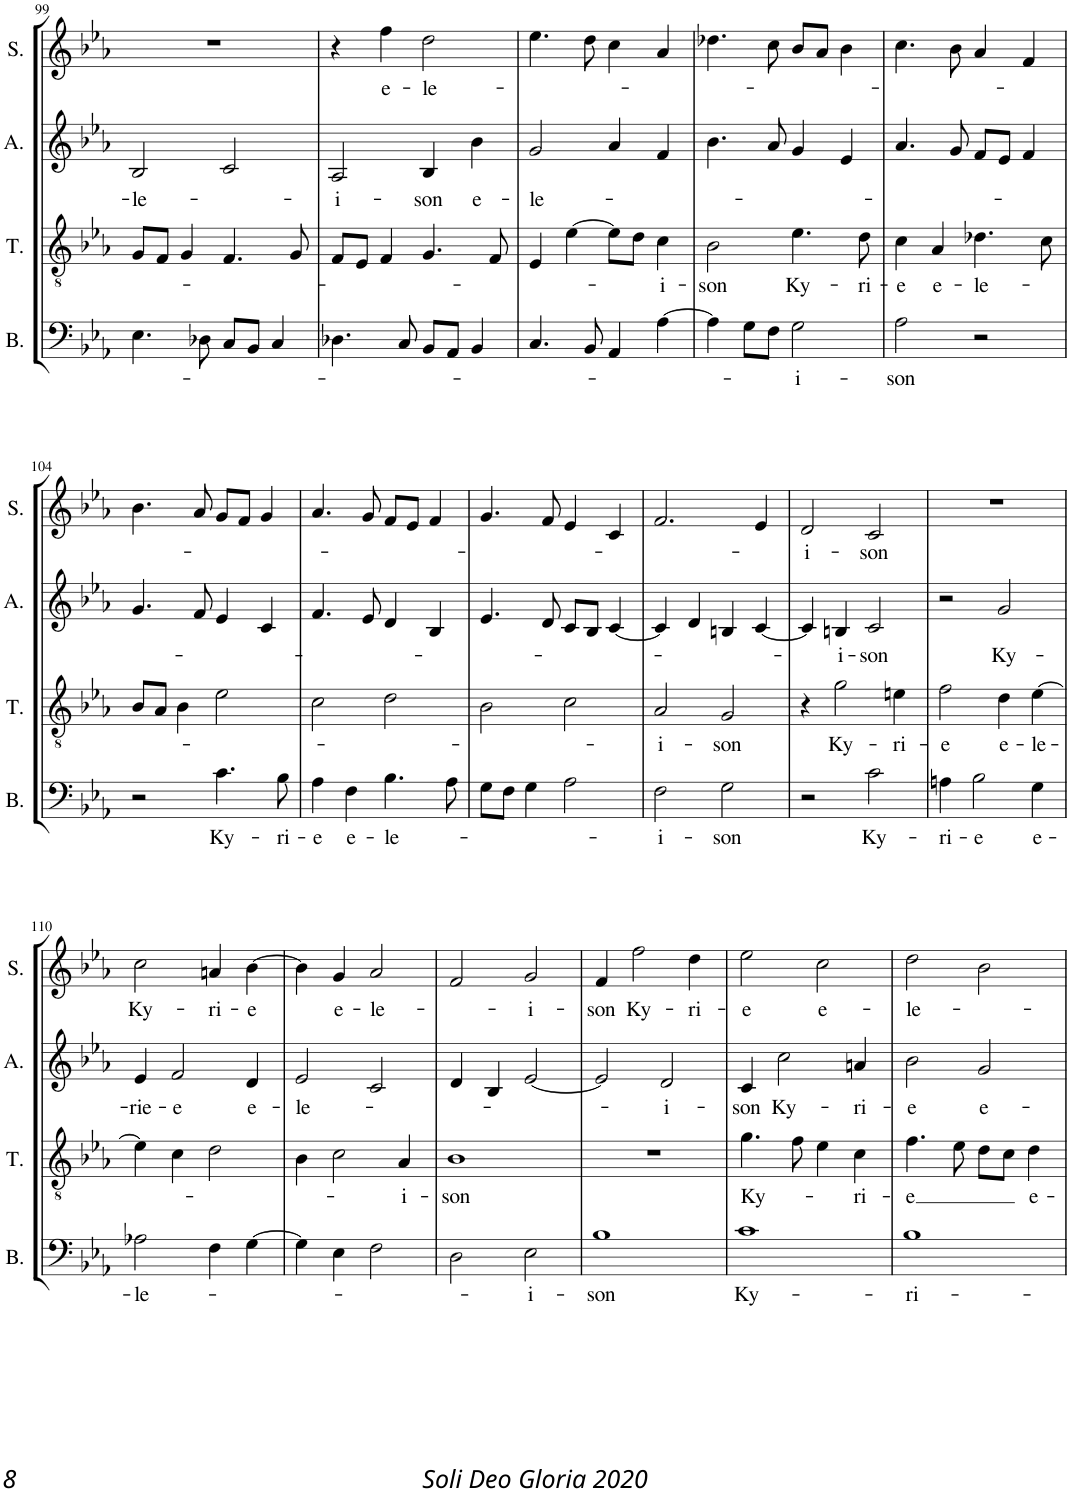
**kern	**text	**kern	**text	**kern	**text	**kern	**text
*part4	*part4	*part3	*part3	*part2	*part2	*part1	*part1
*staff4	*staff4	*staff3	*staff3	*staff2	*staff2	*staff1	*staff1
*I"BASS	*	*I"TENOR	*	*I"ALTO	*	*I"SOPRANO	*
*I'B.	*	*I'T.	*	*I'A.	*	*I'S.	*
!!LO:PB:g=z
*clefF4	*	*clefGv2	*	*clefG2	*	*clefG2	*
*	*	*Trd7c12	*	*	*	*	*
*k[b-e-a-]	*	*k[b-e-a-]	*	*k[b-e-a-]	*	*k[b-e-a-]	*
*E-:	*	*E-:	*	*E-:	*	*E-:	*
*M2/2	*	*M2/2	*	*M2/2	*	*M2/2	*
*met(c|)	*	*met(c|)	*	*met(c|)	*	*met(c|)	*
=99	=99	=99	=99	=99	=99	=99	=99
!	!	!	!	!	!LO:LY:b	!	!
4.E-\	.	8G/L	.	2B-/	-le-	1r	.
.	.	8F/J	.	.	.	.	.
.	.	4G/	.	.	.	.	.
8D-X\	.	.	.	.	.	.	.
8C/L	.	4.F/	.	2c/	.	.	.
8BB-/J	.	.	.	.	.	.	.
4C/	.	.	.	.	.	.	.
.	.	8G/	.	.	.	.	.
=100	=100	=100	=100	=100	=100	=100	=100
!	!	!	!	!	!LO:LY:b	!	!
4.D-X\	.	8F/L	.	2A-/	-i-	4r	.
.	.	8E-/J	.	.	.	.	.
!	!	!	!	!	!	!	!LO:LY:b
.	.	4F/	.	.	.	4ff\	e-
8C/	.	.	.	.	.	.	.
!	!	!	!	!	!LO:LY:b	!	!LO:LY:b
8BB-/L	.	4.G/	.	4B-/	-son	2dd\	-le-
8AA-/J	.	.	.	.	.	.	.
!	!	!	!	!	!LO:LY:b	!	!
4BB-/	.	.	.	4b-\	e-	.	.
.	.	8F/	.	.	.	.	.
=101	=101	=101	=101	=101	=101	=101	=101
!	!	!	!	!	!LO:LY:b	!	!
4.C/	.	4E-/	.	2g/	-le-	4.ee-\	.
.	.	[4e-\	.	.	.	.	.
8BB-/	.	.	.	.	.	8dd\	.
4AA-/	.	8e-\L]	.	4a-/	.	4cc\	.
.	.	8d\J	.	.	.	.	.
!	!	!	!LO:LY:b	!	!	!	!
[4A-\	.	4c\	-i-	4f/	.	4a-/	.
=102	=102	=102	=102	=102	=102	=102	=102
!	!	!	!LO:LY:b	!	!	!	!
4A-\]	.	2B-\	-son	4.b-\	.	4.dd-X\	.
8G\L	.	.	.	.	.	.	.
8F\J	.	.	.	8a-/	.	8cc\	.
!	!LO:LY:b	!	!LO:LY:b	!	!	!	!
2G\	-i-	4.e-\	Ky-	4g/	.	8b-/L	.
.	.	.	.	.	.	8a-/J	.
.	.	.	.	4e-/	.	4b-\	.
!	!	!	!LO:LY:b	!	!	!	!
.	.	8d\	-ri-	.	.	.	.
=103	=103	=103	=103	=103	=103	=103	=103
!	!LO:LY:b	!	!LO:LY:b	!	!	!	!
2A-\	-son	4c\	-e	4.a-/	.	4.cc\	.
!	!	!	!LO:LY:b	!	!	!	!
.	.	4A-/	e-	.	.	.	.
.	.	.	.	8g/	.	8b-\	.
!	!	!	!LO:LY:b	!	!	!	!
2r	.	4.d-X\	-le-	8f/L	.	4a-/	.
.	.	.	.	8e-/J	.	.	.
.	.	.	.	4f/	.	4f/	.
.	.	8c\	.	.	.	.	.
!!LO:LB:g=z
=104	=104	=104	=104	=104	=104	=104	=104
2r	.	8B-/L	.	4.g/	.	4.b-\	.
.	.	8A-/J	.	.	.	.	.
.	.	4B-\	.	.	.	.	.
.	.	.	.	8f/	.	8a-/	.
!	!LO:LY:b	!	!	!	!	!	!
4.c\	Ky-	2e-\	.	4e-/	.	8g/L	.
.	.	.	.	.	.	8f/J	.
.	.	.	.	4c/	.	4g/	.
!	!LO:LY:b	!	!	!	!	!	!
8B-\	-ri-	.	.	.	.	.	.
=105	=105	=105	=105	=105	=105	=105	=105
!	!LO:LY:b	!	!	!	!	!	!
4A-\	-e	2c\	.	4.f/	.	4.a-/	.
!	!LO:LY:b	!	!	!	!	!	!
4F\	e-	.	.	.	.	.	.
.	.	.	.	8e-/	.	8g/	.
!	!LO:LY:b	!	!	!	!	!	!
4.B-\	-le-	2d\	.	4d/	.	8f/L	.
.	.	.	.	.	.	8e-/J	.
.	.	.	.	4B-/	.	4f/	.
8A-\	.	.	.	.	.	.	.
=106	=106	=106	=106	=106	=106	=106	=106
8G\L	.	2B-\	.	4.e-/	.	4.g/	.
8F\J	.	.	.	.	.	.	.
4G\	.	.	.	.	.	.	.
.	.	.	.	8d/	.	8f/	.
2A-\	.	2c\	.	8c/L	.	4e-/	.
.	.	.	.	8B-/J	.	.	.
.	.	.	.	[4c/	.	4c/	.
=107	=107	=107	=107	=107	=107	=107	=107
!	!LO:LY:b	!	!LO:LY:b	!	!	!	!
2F\	-i-	2A-/	-i-	4c/]	.	2.f/	.
.	.	.	.	4d/	.	.	.
!	!LO:LY:b	!	!LO:LY:b	!	!	!	!
2G\	-son	2G/	-son	4Bn/	.	.	.
.	.	.	.	[4c/	.	4e-/	.
=108	=108	=108	=108	=108	=108	=108	=108
!	!	!	!	!	!	!	!LO:LY:b
2r	.	4r	.	4c/]	.	2d/	-i-
!	!	!	!LO:LY:b	!	!LO:LY:b	!	!
.	.	2g\	Ky-	4Bn/	-i-	.	.
!	!LO:LY:b	!	!	!	!LO:LY:b	!	!LO:LY:b
2c\	Ky-	.	.	2c/	-son	2c/	-son
!	!	!	!LO:LY:b	!	!	!	!
.	.	4en\	-ri-	.	.	.	.
=109	=109	=109	=109	=109	=109	=109	=109
!	!LO:LY:b	!	!LO:LY:b	!	!	!	!
4An\	-ri-	2f\	-e	2r	.	1r	.
!	!LO:LY:b	!	!	!	!	!	!
2B-\	-e	.	.	.	.	.	.
!	!	!	!LO:LY:b	!	!LO:LY:b	!	!
.	.	4d\	e-	2g/	Ky-	.	.
!	!LO:LY:b	!	!LO:LY:b	!	!	!	!
4G\	e-	[4e-\	-le-	.	.	.	.
!!LO:LB:g=z
=110	=110	=110	=110	=110	=110	=110	=110
!	!LO:LY:b	!	!	!	!LO:LY:b	!	!LO:LY:b
2A-X\	-le-	4e-\]	.	4e-/	-rie-	2cc\	Ky-
!	!	!	!	!	!LO:LY:b	!	!
.	.	4c\	.	2f/	-e	.	.
!	!	!	!	!	!	!	!LO:LY:b
4F\	.	2d\	.	.	.	4an/	-ri-
!	!	!	!	!	!LO:LY:b	!	!LO:LY:b
[4G\	.	.	.	4d/	e-	[4b-\	-e
=111	=111	=111	=111	=111	=111	=111	=111
!	!	!	!	!	!LO:LY:b	!	!
4G\]	.	4B-\	.	2e-/	-le-	4b-\]	.
!	!	!	!	!	!	!	!LO:LY:b
4E-\	.	2c\	.	.	.	4g/	e-
!	!	!	!	!	!	!	!LO:LY:b
2F\	.	.	.	2c/	.	2a-/	-le-
!	!	!	!LO:LY:b	!	!	!	!
.	.	4A-/	-i-	.	.	.	.
=112	=112	=112	=112	=112	=112	=112	=112
!	!	!	!LO:LY:b	!	!	!	!
2D\	.	1B-	-son	4d/	.	2f/	.
.	.	.	.	4B-/	.	.	.
!	!LO:LY:b	!	!	!	!	!	!LO:LY:b
2E-\	-i-	.	.	[2e-/	.	2g/	-i-
=113	=113	=113	=113	=113	=113	=113	=113
!	!LO:LY:b	!	!	!	!	!	!LO:LY:b
1B-	-son	1r	.	2e-/]	.	4f/	-son
!	!	!	!	!	!	!	!LO:LY:b
.	.	.	.	.	.	2ff\	Ky-
!	!	!	!	!	!LO:LY:b	!	!
.	.	.	.	2d/	-i-	.	.
!	!	!	!	!	!	!	!LO:LY:b
.	.	.	.	.	.	4dd\	-ri-
=114	=114	=114	=114	=114	=114	=114	=114
!	!LO:LY:b	!	!LO:LY:b	!	!LO:LY:b	!	!LO:LY:b
1c	Ky-	4.g\	Ky-	4c/	-son	2ee-\	-e
!	!	!	!	!	!LO:LY:b	!	!
.	.	.	.	2cc\	Ky-	.	.
.	.	8f\	.	.	.	.	.
!	!	!	!	!	!	!	!LO:LY:b
.	.	4e-\	.	.	.	2cc\	e-
!	!	!	!LO:LY:b	!	!LO:LY:b	!	!
.	.	4c\	-ri-	4an/	-ri-	.	.
=115	=115	=115	=115	=115	=115	=115	=115
!	!LO:LY:b	!	!LO:LY:b	!	!LO:LY:b	!	!LO:LY:b
1B-	-ri-	4.f\	-e	2b-\	-e	2dd\	-le-
.	.	8e-\	.	.	.	.	.
!	!	!	!	!	!LO:LY:b	!	!
.	.	8d\L	.	2g/	e-	2b-\	.
.	.	8c\J	.	.	.	.	.
!	!	!	!LO:LY:b	!	!	!	!
.	.	4d\	e-	.	.	.	.
=	=	=	=	=	=	=	=
*-	*-	*-	*-	*-	*-	*-	*-
